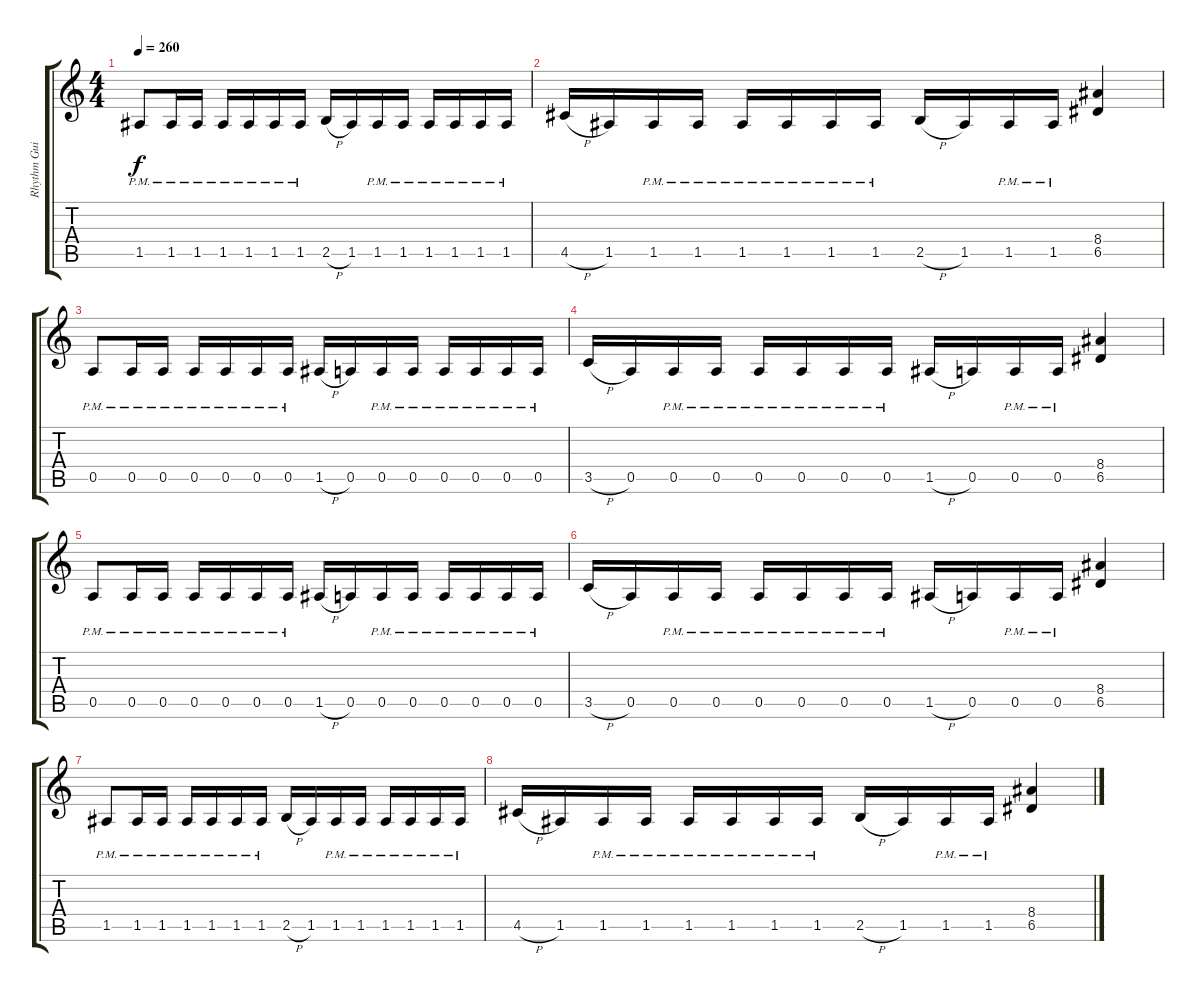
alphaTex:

\track ("Rhythm Guitar" "Rhythm Gui") {instrument distortionguitar}
\staff {score tabs}
\tuning (E4 B3 G3 D3 A2 E2) {hide}
\ts (4 4)
\tempo 260
\clef g2
\ks c
1.5{pm}.8{dy f} 1.5{pm}.16 1.5{pm}.16 1.5{pm}.16 1.5{pm}.16 1.5{pm}.16 1.5{pm}.16 2.5{h}.16 1.5.16 1.5{pm}.16 1.5{pm}.16 1.5{pm}.16 1.5{pm}.16 1.5{pm}.16 1.5{pm}.16 |
4.5{h}.16 1.5.16 1.5{pm}.16 1.5{pm}.16 1.5{pm}.16 1.5{pm}.16 1.5{pm}.16 1.5{pm}.16 2.5{h}.16 1.5.16 1.5{pm}.16 1.5{pm}.16 (8.4 6.5).4 |
0.5{pm}.8 0.5{pm}.16 0.5{pm}.16 0.5{pm}.16 0.5{pm}.16 0.5{pm}.16 0.5{pm}.16 1.5{h}.16 0.5.16 0.5{pm}.16 0.5{pm}.16 0.5{pm}.16 0.5{pm}.16 0.5{pm}.16 0.5{pm}.16 |
3.5{h}.16 0.5.16 0.5{pm}.16 0.5{pm}.16 0.5{pm}.16 0.5{pm}.16 0.5{pm}.16 0.5{pm}.16 1.5{h}.16 0.5.16 0.5{pm}.16 0.5{pm}.16 (8.4 6.5).4 |
0.5{pm}.8 0.5{pm}.16 0.5{pm}.16 0.5{pm}.16 0.5{pm}.16 0.5{pm}.16 0.5{pm}.16 1.5{h}.16 0.5.16 0.5{pm}.16 0.5{pm}.16 0.5{pm}.16 0.5{pm}.16 0.5{pm}.16 0.5{pm}.16 |
3.5{h}.16 0.5.16 0.5{pm}.16 0.5{pm}.16 0.5{pm}.16 0.5{pm}.16 0.5{pm}.16 0.5{pm}.16 1.5{h}.16 0.5.16 0.5{pm}.16 0.5{pm}.16 (8.4 6.5).4 |
1.5{pm}.8 1.5{pm}.16 1.5{pm}.16 1.5{pm}.16 1.5{pm}.16 1.5{pm}.16 1.5{pm}.16 2.5{h}.16 1.5.16 1.5{pm}.16 1.5{pm}.16 1.5{pm}.16 1.5{pm}.16 1.5{pm}.16 1.5{pm}.16 |
4.5{h}.16 1.5.16 1.5{pm}.16 1.5{pm}.16 1.5{pm}.16 1.5{pm}.16 1.5{pm}.16 1.5{pm}.16 2.5{h}.16 1.5.16 1.5{pm}.16 1.5{pm}.16 (8.4 6.5).4
